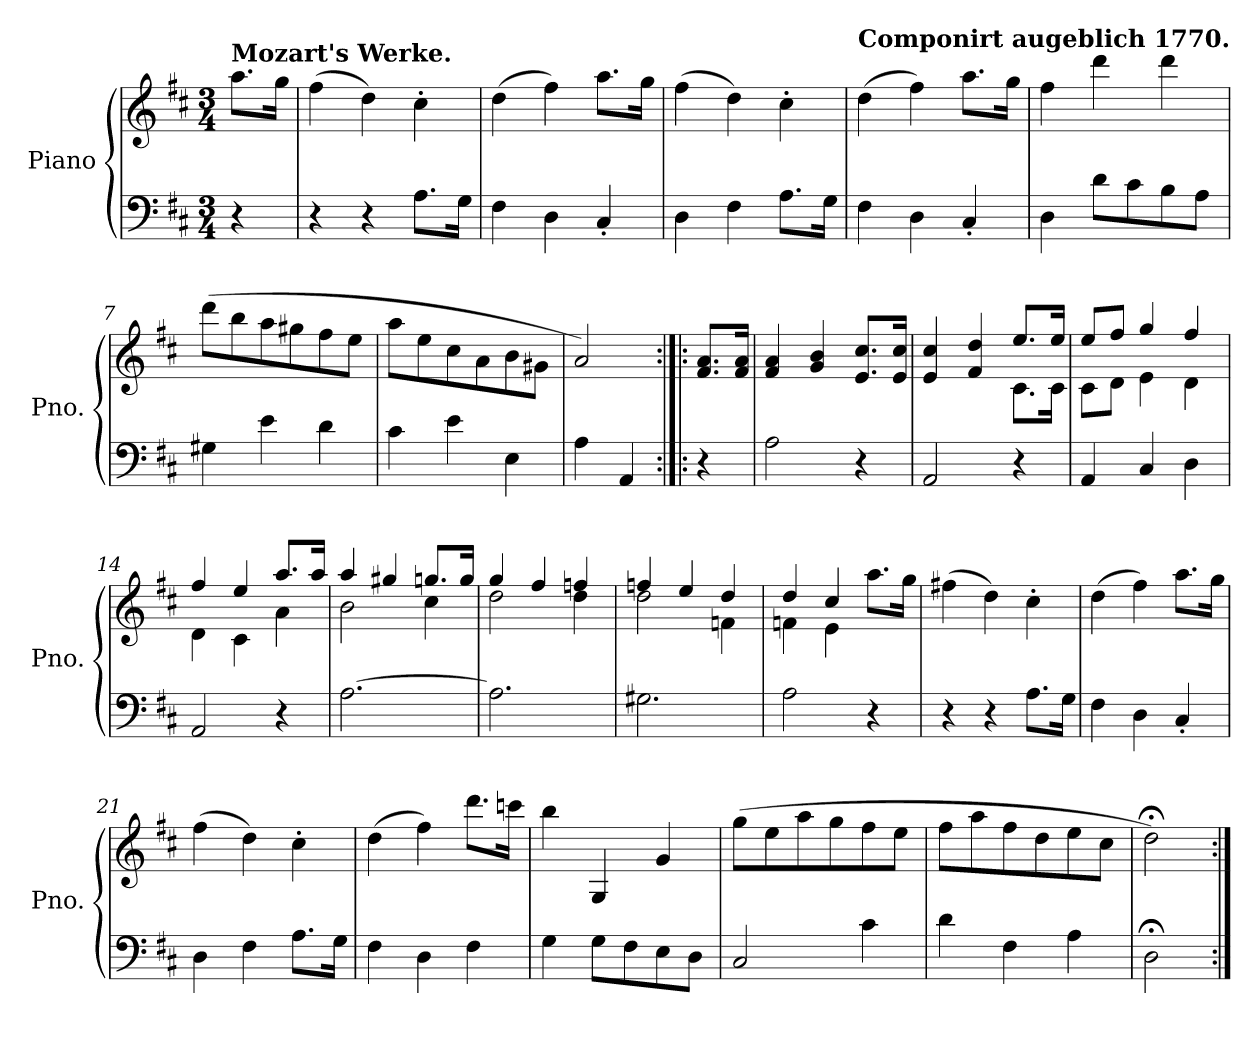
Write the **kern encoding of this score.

**kern	**kern
*part1	*part1
*staff2	*staff1
*I"Piano	*
*I'Pno.	*
*clefF4	*clefG2
*k[f#c#]	*k[f#c#]
*M3/4	*M3/4
=1	=1
!	!LO:TX:a:B:t=Mozart's Werke.
4r	8.aa\L
.	16gg\Jk
=2	=2
4r	(>4ff#\
4r	4dd\)
8.A\L	4cc#'\
16G\Jk	.
=3	=3
4F#\	(>4dd\
4D\	4ff#\)
4C#'/	8.aa\L
.	16gg\Jk
=4	=4
4D\	(>4ff#\
4F#\	4dd\)
8.A\L	4cc#'\
16G\Jk	.
=5	=5
!	!LO:TX:a:B:t=Componirt augeblich 1770.
4F#\	(>4dd\
4D\	4ff#\)
4C#'/	8.aa\L
.	16gg\Jk
!!LO:LB:g=z
=6	=6
4D\	4ff#\
8d\L	4ddd\
8c#\	.
8B\	4ddd\
8A\J	.
=7	=7
4G#X\	(>8ddd\L
.	8bb\
4e\	8aa\
.	8gg#X\
4d\	8ff#\
.	8ee\J
=8	=8
4c#\	8aa\L
.	8ee\
4e\	8cc#\
.	8a\
4E\	8b\
.	8g#X\J
=9	=9
4A\	2a/)
4AA/	.
=10:|!|:	=10:|!|:
4r	8.f#/ 8.a/L
.	16f#/ 16a/Jk
=11	=11
2A\	4f#/ 4a/
.	4g/ 4b/
4r	8.e/ 8.cc#/L
.	16e/ 16cc#/Jk
!!LO:LB:g=z
=12	=12
*	*^
2AA/	4e/ 4cc#/	2ryy
.	4f#/ 4dd/	.
4r	8.ee/L	8.c#\L
.	16ee/Jk	16c#\Jk
=13	=13	=13
4AA/	8ee/L	8c#\L
.	8ff#/J	8d\J
4C#/	4gg/	4e\
4D\	4ff#/	4d\
=14	=14	=14
2AA/	4ff#/	4d\
.	4ee/	4c#\
4r	8.aa/L	4a\
.	16aa/Jk	.
=15	=15	=15
[2.A\	4aa/	2b\
.	4gg#X/	.
.	8.ggn/L	4cc#\
.	16gg/Jk	.
=16	=16	=16
2.A\]	4gg/	2dd\
.	4ff#/	.
.	4ffn/	4dd\
!!LO:LB:g=z	!!
=17	=17	=17
2.G#X\	4ffn/	2dd\
.	4ee/	.
.	4dd/	4fn\
=18	=18	=18
2A\	4dd/	4fn\
.	4cc#/	4e\
4r	8.aa\L	4ryy
.	16gg\Jk	.
*	*v	*v
=19	=19
4r	(>4ff#X\
4r	4dd\)
8.A\L	4cc#'\
16G\Jk	.
=20	=20
4F#\	(>4dd\
4D\	4ff#\)
4C#'/	8.aa\L
.	16gg\Jk
=21	=21
4D\	(>4ff#\
4F#\	4dd\)
8.A\L	4cc#'\
16G\Jk	.
!!LO:PB:g=z
=22	=22
4F#\	(>4dd\
4D\	4ff#\)
4F#\	8.ddd\L
.	16cccn\Jk
=23	=23
4G\	4bb\
8G\L	4G/
8F#\	.
8E\	4g/
8D\J	.
=24	=24
2C#/	(>8gg\L
.	8ee\
.	8aa\
.	8gg\
4c#\	8ff#\
.	8ee\J
=25	=25
4d\	8ff#\L
.	8aa\
4F#\	8ff#\
.	8dd\
4A\	8ee\
.	8cc#\J
=26	=26
2D;<\	2dd;<\)
=:|!	=:|!
*-	*-
